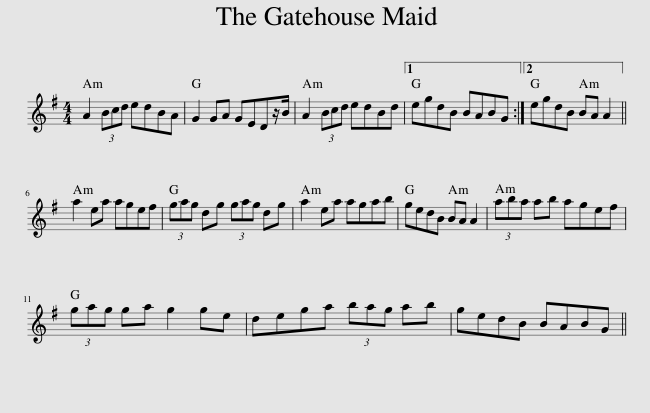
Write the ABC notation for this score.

X:1
L:1/8
M:4/4
I:linebreak $
K:G
V:1 treble
V:1
 A2 (3Bcd edBA | G2 GA GEDz/B/ | A2 (3Bcd edBd |1 egdB BABG :|2 egdB BA A2 ||$ %5
 a2 ea agef | (3gag dg (3gag dg | a2 ea agab | gedB BA A2 | (3aba ab agef |$ %10
 (3gag ga g2 ge | dega (3bag ab | gedB BABG || %13
